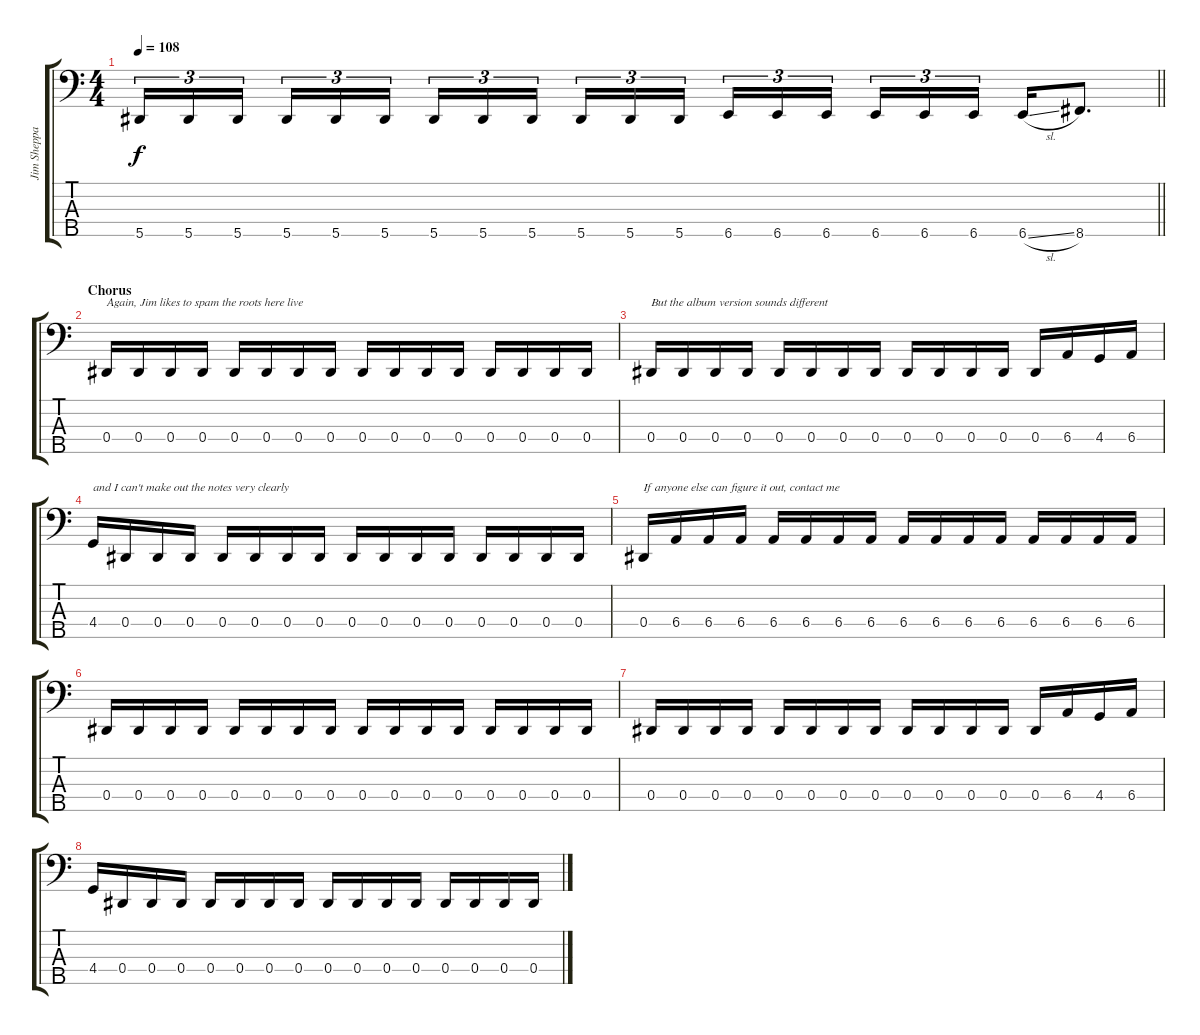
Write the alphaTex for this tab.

\track ("Jim Sheppard" "Jim Sheppa") {instrument electricbassfinger}
\staff {score tabs}
\tuning (Gb2 Db2 Ab1 Eb1 Bb0) {hide}
\ts (4 4)
\tempo 108
\clef f4
\barLineRight lightlight
\ks c
5.5.16{tu (3 2) dy f} 5.5.16{tu (3 2)} 5.5.16{tu (3 2) beam splitsecondary} 5.5.16{tu (3 2)} 5.5.16{tu (3 2)} 5.5.16{tu (3 2)} 5.5.16{tu (3 2)} 5.5.16{tu (3 2)} 5.5.16{tu (3 2) beam splitsecondary} 5.5.16{tu (3 2)} 5.5.16{tu (3 2)} 5.5.16{tu (3 2)} 6.5.16{tu (3 2)} 6.5.16{tu (3 2)} 6.5.16{tu (3 2) beam splitsecondary} 6.5.16{tu (3 2)} 6.5.16{tu (3 2)} 6.5.16{tu (3 2)} 6.5{sl}.16 8.5.8{d} |
\section ("" "Chorus")
0.4.16{txt "Again, Jim likes to spam the roots here live"} 0.4.16 0.4.16 0.4.16 0.4.16 0.4.16 0.4.16 0.4.16 0.4.16 0.4.16 0.4.16 0.4.16 0.4.16 0.4.16 0.4.16 0.4.16 |
0.4.16{txt "But the album version sounds different"} 0.4.16 0.4.16 0.4.16 0.4.16 0.4.16 0.4.16 0.4.16 0.4.16 0.4.16 0.4.16 0.4.16 0.4.16 6.4.16 4.4.16 6.4.16 |
4.4.16{txt "and I can't make out the notes very clearly"} 0.4.16 0.4.16 0.4.16 0.4.16 0.4.16 0.4.16 0.4.16 0.4.16 0.4.16 0.4.16 0.4.16 0.4.16 0.4.16 0.4.16 0.4.16 |
0.4.16{txt "If anyone else can figure it out, contact me"} 6.4.16 6.4.16 6.4.16 6.4.16 6.4.16 6.4.16 6.4.16 6.4.16 6.4.16 6.4.16 6.4.16 6.4.16 6.4.16 6.4.16 6.4.16 |
0.4.16 0.4.16 0.4.16 0.4.16 0.4.16 0.4.16 0.4.16 0.4.16 0.4.16 0.4.16 0.4.16 0.4.16 0.4.16 0.4.16 0.4.16 0.4.16 |
0.4.16 0.4.16 0.4.16 0.4.16 0.4.16 0.4.16 0.4.16 0.4.16 0.4.16 0.4.16 0.4.16 0.4.16 0.4.16 6.4.16 4.4.16 6.4.16 |
4.4.16 0.4.16 0.4.16 0.4.16 0.4.16 0.4.16 0.4.16 0.4.16 0.4.16 0.4.16 0.4.16 0.4.16 0.4.16 0.4.16 0.4.16 0.4.16
